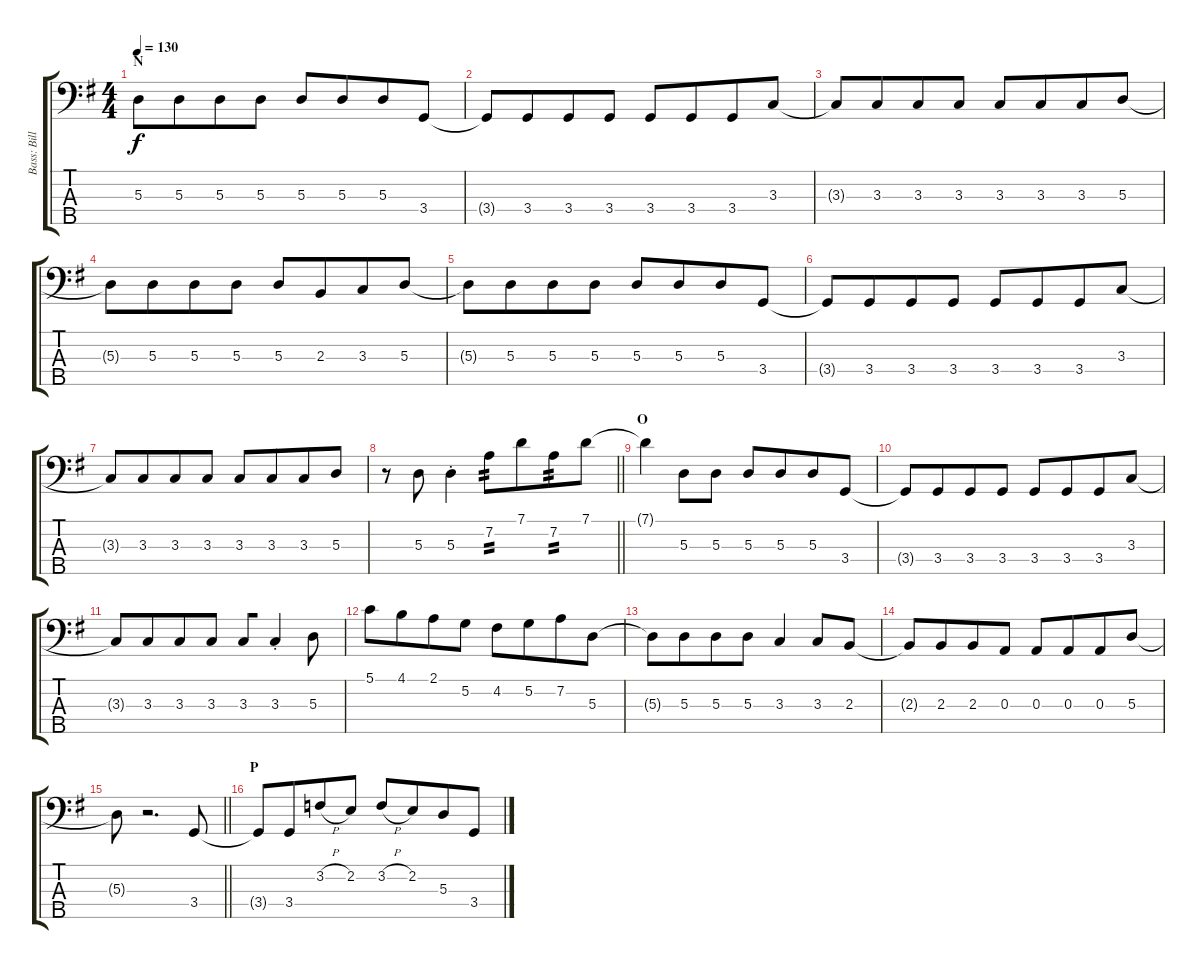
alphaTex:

\track ("Bass: Billy" "Bass: Bill") {instrument electricbassfinger}
\staff {score tabs}
\tuning (G2 D2 A1 E1 B0) {hide}
\ts (4 4)
\section ("" "N")
\tempo 130
\clef f4
\ks g
5.3{t}.8{dy f} 5.3.8{beam merge} 5.3.8 5.3.8 5.3.8 5.3.8{beam merge} 5.3.8 3.4.8 |
3.4{t}.8 3.4.8{beam merge} 3.4.8 3.4.8 3.4.8 3.4.8{beam merge} 3.4.8 3.3.8 |
3.3{t}.8 3.3.8{beam merge} 3.3.8 3.3.8 3.3.8 3.3.8{beam merge} 3.3.8 5.3.8 |
5.3{t}.8 5.3.8{beam merge} 5.3.8 5.3.8 5.3.8 2.3.8{beam merge} 3.3.8 5.3.8 |
5.3{t}.8 5.3.8{beam merge} 5.3.8 5.3.8 5.3.8 5.3.8{beam merge} 5.3.8 3.4.8 |
3.4{t}.8 3.4.8{beam merge} 3.4.8 3.4.8 3.4.8 3.4.8{beam merge} 3.4.8 3.3.8 |
3.3{t}.8 3.3.8{beam merge} 3.3.8 3.3.8 3.3.8 3.3.8{beam merge} 3.3.8 5.3.8 |
\barLineRight lightlight
r.8 5.3.8 5.3{st}.4 7.2.8{tp 2} 7.1.8{beam merge} 7.2.8{tp 2} 7.1.8 |
\section ("" "O")
7.1{t}.4 5.3.8 5.3.8 5.3.8 5.3.8{beam merge} 5.3.8 3.4.8 |
3.4{t}.8 3.4.8{beam merge} 3.4.8 3.4.8 3.4.8 3.4.8{beam merge} 3.4.8 3.3.8 |
3.3{t}.8 3.3.8{beam merge} 3.3.8 3.3.8 3.3.8{beam merge} 3.3{st}.4 5.3.8 |
5.1.8 4.1.8{beam merge} 2.1.8 5.2.8 4.2.8 5.2.8{beam merge} 7.2.8 5.3.8 |
5.3{t}.8 5.3.8{beam merge} 5.3.8 5.3.8 3.3.4 3.3.8 2.3.8 |
2.3{t}.8 2.3.8{beam merge} 2.3.8 0.3.8 0.3.8 0.3.8{beam merge} 0.3.8 5.3.8 |
\barLineRight lightlight
5.3{t}.8 r.2{d} 3.4.8 |
\section ("" "P")
3.4{t}.8 3.4.8{beam merge} 3.2{h}.8 2.2.8 3.2{h}.8 2.2.8{beam merge} 5.3.8 3.4.8
